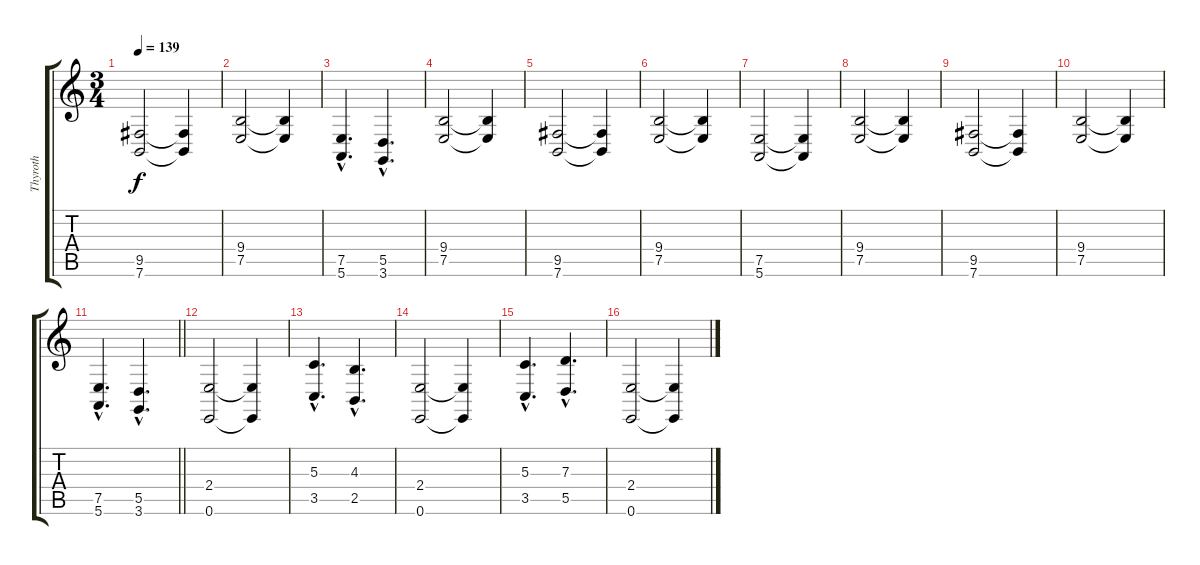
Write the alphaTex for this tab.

\track ("Thyroth" "Thyroth") {instrument choiraahs}
\staff {score tabs}
\tuning (E4 B3 G3 D3 A2 E2) {hide}
\ts (3 4)
\tempo 139
\clef g2
\ks c
(9.5 7.6).2{dy f} (9.5{t} 7.6{t}).4 |
(9.4 7.5).2 (9.4{t} 7.5{t}).4 |
(7.5{hac} 5.6{hac}).4{d} (5.5{hac} 3.6{hac}).4{d} |
(9.4 7.5).2 (9.4{t} 7.5{t}).4 |
(9.5 7.6).2 (9.5{t} 7.6{t}).4 |
(9.4 7.5).2 (9.4{t} 7.5{t}).4 |
(7.5 5.6).2 (7.5{t} 5.6{t}).4 |
(9.4 7.5).2 (9.4{t} 7.5{t}).4 |
(9.5 7.6).2 (9.5{t} 7.6{t}).4 |
(9.4 7.5).2 (9.4{t} 7.5{t}).4 |
\barLineRight lightlight
(7.5{hac} 5.6{hac}).4{d} (5.5{hac} 3.6{hac}).4{d} |
(2.4 0.6).2 (2.4{t} 0.6{t}).4 |
(5.3{hac} 3.5{hac}).4{d} (4.3{hac} 2.5{hac}).4{d} |
(2.4 0.6).2 (2.4{t} 0.6{t}).4 |
(5.3{hac} 3.5{hac}).4{d} (7.3{hac} 5.5{hac}).4{d} |
(2.4 0.6).2 (2.4{t} 0.6{t}).4
